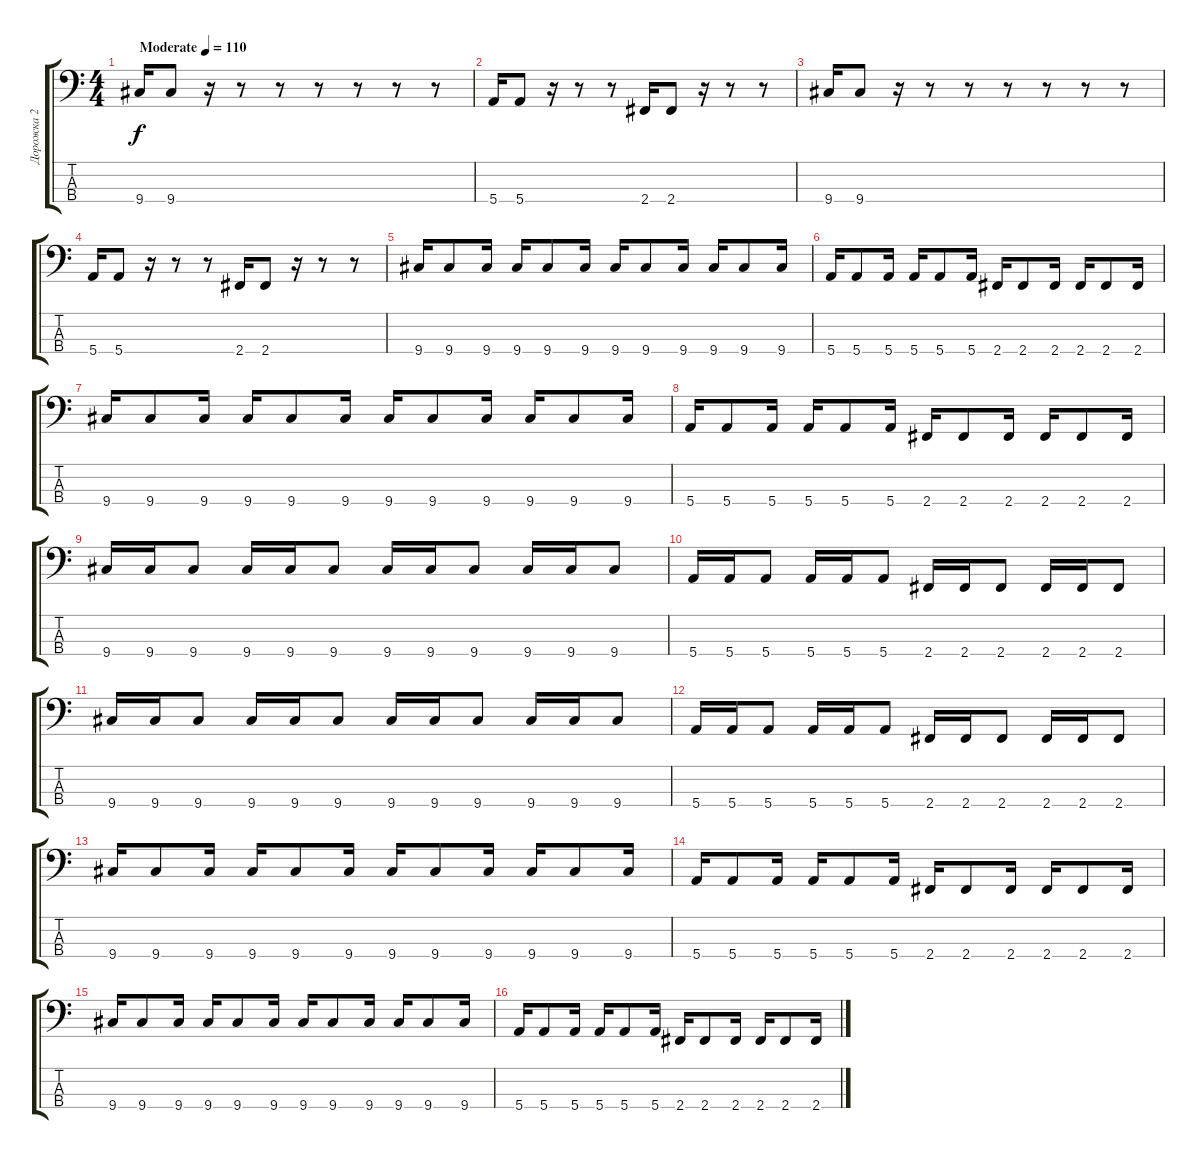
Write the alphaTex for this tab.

\track ("Дорожка 2" "Дорожка 2") {instrument electricbassfinger}
\staff {score tabs}
\tuning (G2 D2 A1 E1) {hide}
\ts (4 4)
\tempo (110 "Moderate")
\clef f4
\ks c
9.4.16{dy f instrument electricbassfinger} 9.4.8 r.16 r.8 r.8 r.8 r.8 r.8 r.8 |
5.4.16 5.4.8 r.16 r.8 r.8 2.4.16 2.4.8 r.16 r.8 r.8 |
9.4.16 9.4.8 r.16 r.8 r.8 r.8 r.8 r.8 r.8 |
5.4.16 5.4.8 r.16 r.8 r.8 2.4.16 2.4.8 r.16 r.8 r.8 |
9.4.16 9.4.8 9.4.16 9.4.16 9.4.8 9.4.16 9.4.16 9.4.8 9.4.16 9.4.16 9.4.8 9.4.16 |
5.4.16 5.4.8 5.4.16 5.4.16 5.4.8 5.4.16 2.4.16 2.4.8 2.4.16 2.4.16 2.4.8 2.4.16 |
9.4.16 9.4.8 9.4.16 9.4.16 9.4.8 9.4.16 9.4.16 9.4.8 9.4.16 9.4.16 9.4.8 9.4.16 |
5.4.16 5.4.8 5.4.16 5.4.16 5.4.8 5.4.16 2.4.16 2.4.8 2.4.16 2.4.16 2.4.8 2.4.16 |
9.4.16 9.4.16 9.4.8 9.4.16 9.4.16 9.4.8 9.4.16 9.4.16 9.4.8 9.4.16 9.4.16 9.4.8 |
5.4.16 5.4.16 5.4.8 5.4.16 5.4.16 5.4.8 2.4.16 2.4.16 2.4.8 2.4.16 2.4.16 2.4.8 |
9.4.16 9.4.16 9.4.8 9.4.16 9.4.16 9.4.8 9.4.16 9.4.16 9.4.8 9.4.16 9.4.16 9.4.8 |
5.4.16 5.4.16 5.4.8 5.4.16 5.4.16 5.4.8 2.4.16 2.4.16 2.4.8 2.4.16 2.4.16 2.4.8 |
9.4.16 9.4.8 9.4.16 9.4.16 9.4.8 9.4.16 9.4.16 9.4.8 9.4.16 9.4.16 9.4.8 9.4.16 |
5.4.16 5.4.8 5.4.16 5.4.16 5.4.8 5.4.16 2.4.16 2.4.8 2.4.16 2.4.16 2.4.8 2.4.16 |
9.4.16 9.4.8 9.4.16 9.4.16 9.4.8 9.4.16 9.4.16 9.4.8 9.4.16 9.4.16 9.4.8 9.4.16 |
5.4.16 5.4.8 5.4.16 5.4.16 5.4.8 5.4.16 2.4.16 2.4.8 2.4.16 2.4.16 2.4.8 2.4.16
